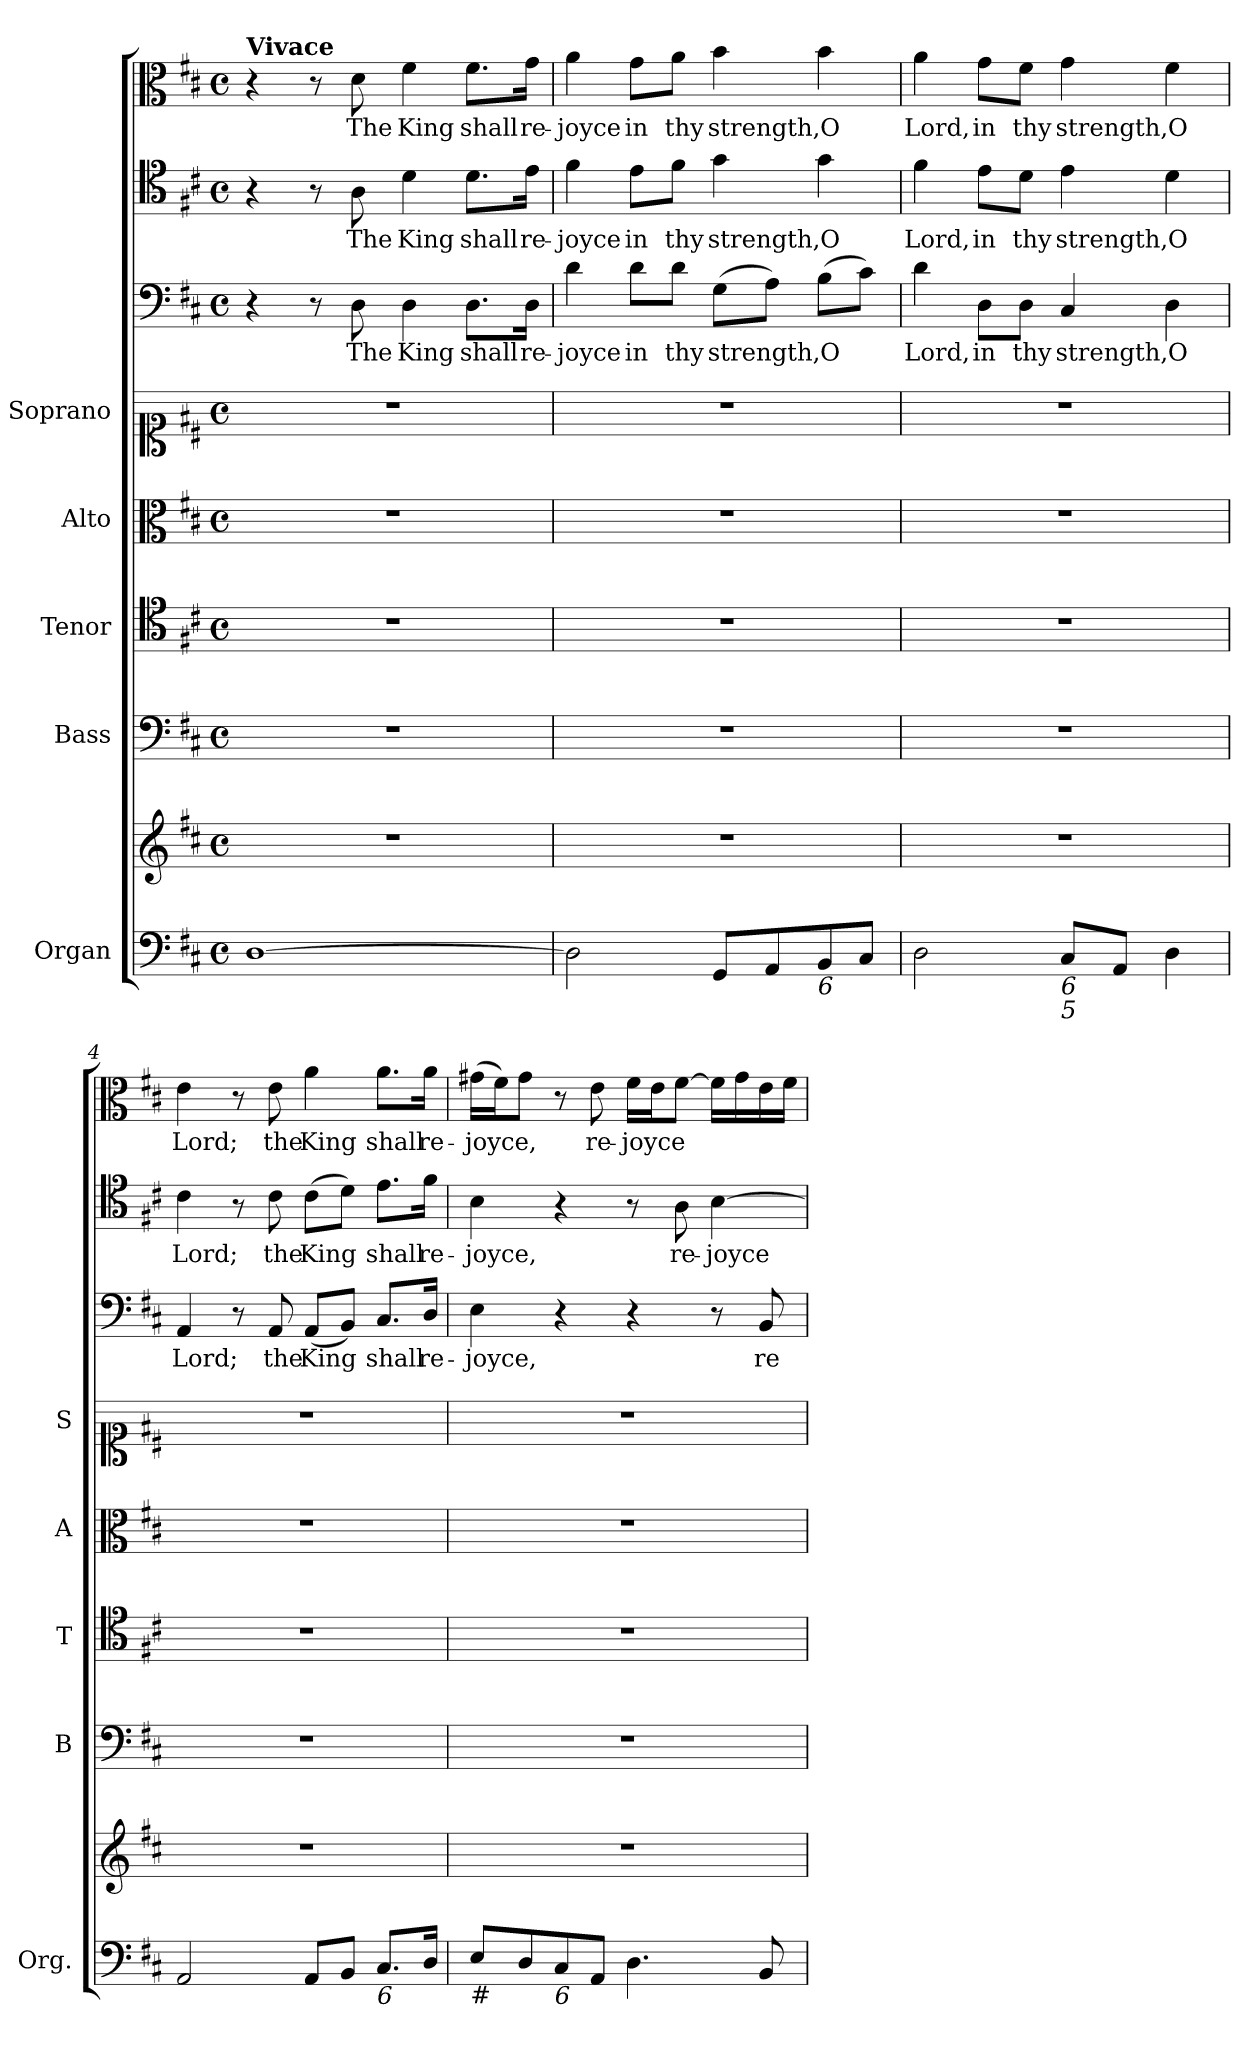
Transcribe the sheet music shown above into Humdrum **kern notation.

**kern	**kern	**kern	**kern	**kern	**kern	**kern	**text	**kern	**text	**kern	**text
*part8	*part8	*part7	*part6	*part5	*part4	*part3	*part3	*part2	*part2	*part1	*part1
*staff9	*staff8	*staff7	*staff6	*staff5	*staff4	*staff3	*staff3	*staff2	*staff2	*staff1	*staff1
*I"Organ	*	*I"Bass	*I"Tenor	*I"Alto	*I"Soprano	*	*	*	*	*	*
*I'Org.	*	*I'B	*I'T	*I'A	*I'S	*	*	*	*	*	*
*clefF4	*clefG2	*clefF4	*clefC4	*clefC3	*clefC1	*clefF4	*	*clefC4	*	*clefC3	*
*k[f#c#]	*k[f#c#]	*k[f#c#]	*k[f#c#]	*k[f#c#]	*k[f#c#]	*k[f#c#]	*	*k[f#c#]	*	*k[f#c#]	*
*D:	*D:	*D:	*D:	*D:	*D:	*D:	*	*D:	*	*D:	*
*M4/4	*M4/4	*M4/4	*M4/4	*M4/4	*M4/4	*M4/4	*	*M4/4	*	*M4/4	*
*met(c)	*met(c)	*met(c)	*met(c)	*met(c)	*met(c)	*met(c)	*	*met(c)	*	*met(c)	*
*MM100	*MM100	*MM100	*MM100	*MM100	*MM100	*MM100	*	*MM100	*	*MM100	*
=1	=1	=1	=1	=1	=1	=1	=1	=1	=1	=1	=1
!	!	!	!	!	!	!	!	!	!	!LO:TX:a:B:t=Vivace	!
[1D	1r	1r	1r	1r	1r	4r	.	4r	.	4r	.
.	.	.	.	.	.	8r	.	8r	.	8r	.
!	!	!	!	!	!	!	!LO:LY:b	!	!LO:LY:b	!	!LO:LY:b
.	.	.	.	.	.	8D\	The	8A\	The	8d\	The
!	!	!	!	!	!	!	!LO:LY:b	!	!LO:LY:b	!	!LO:LY:b
.	.	.	.	.	.	4D\	King	4d\	King	4f#\	King
!	!	!	!	!	!	!	!LO:LY:b	!	!LO:LY:b	!	!LO:LY:b
.	.	.	.	.	.	8.D\L	shall	8.d\L	shall	8.f#\L	shall
!	!	!	!	!	!	!	!LO:LY:b	!	!LO:LY:b	!	!LO:LY:b
.	.	.	.	.	.	16D\Jk	re-	16e\Jk	re-	16g\Jk	re-
=2	=2	=2	=2	=2	=2	=2	=2	=2	=2	=2	=2
!	!	!	!	!	!	!	!LO:LY:b	!	!LO:LY:b	!	!LO:LY:b
2D\]	1r	1r	1r	1r	1r	4d\	-joyce	4f#\	-joyce	4a\	-joyce
!	!	!	!	!	!	!	!LO:LY:b	!	!LO:LY:b	!	!LO:LY:b
.	.	.	.	.	.	8d\L	in	8e\L	in	8g\L	in
!	!	!	!	!	!	!	!LO:LY:b	!	!LO:LY:b	!	!LO:LY:b
.	.	.	.	.	.	8d\J	thy	8f#\J	thy	8a\J	thy
!	!	!	!	!	!	!	!LO:LY:b	!	!LO:LY:b	!	!LO:LY:b
8GG/L	.	.	.	.	.	(>8G\L	strength,	4g\	strength,	4b\	strength,
8AA/	.	.	.	.	.	8A\J)	.	.	.	.	.
!LO:TX:b:i:t=6	!	!	!	!	!	!	!	!	!	!	!
!	!	!	!	!	!	!	!LO:LY:b	!	!LO:LY:b	!	!LO:LY:b
8BB/	.	.	.	.	.	(>8B\L	O	4g\	O	4b\	O
8C#/J	.	.	.	.	.	8c#\J)	.	.	.	.	.
=3	=3	=3	=3	=3	=3	=3	=3	=3	=3	=3	=3
!	!	!	!	!	!	!	!LO:LY:b	!	!LO:LY:b	!	!LO:LY:b
2D\	1r	1r	1r	1r	1r	4d\	Lord,	4f#\	Lord,	4a\	Lord,
!	!	!	!	!	!	!	!LO:LY:b	!	!LO:LY:b	!	!LO:LY:b
.	.	.	.	.	.	8D\L	in	8e\L	in	8g\L	in
!	!	!	!	!	!	!	!LO:LY:b	!	!LO:LY:b	!	!LO:LY:b
.	.	.	.	.	.	8D\J	thy	8d\J	thy	8f#\J	thy
!LO:TX:b:i:t=6	!	!	!	!	!	!	!	!	!	!	!
!LO:TX:b:i:t=5	!	!	!	!	!	!	!	!	!	!	!
!	!	!	!	!	!	!	!LO:LY:b	!	!LO:LY:b	!	!LO:LY:b
8C#/L	.	.	.	.	.	4C#/	strength,	4e\	strength,	4g\	strength,
8AA/J	.	.	.	.	.	.	.	.	.	.	.
!	!	!	!	!	!	!	!LO:LY:b	!	!LO:LY:b	!	!LO:LY:b
4D\	.	.	.	.	.	4D\	O	4d\	O	4f#\	O
=4	=4	=4	=4	=4	=4	=4	=4	=4	=4	=4	=4
!	!	!	!	!	!	!	!LO:LY:b	!	!LO:LY:b	!	!LO:LY:b
2AA/	1r	1r	1r	1r	1r	4AA/	Lord;	4c#\	Lord;	4e\	Lord;
.	.	.	.	.	.	8r	.	8r	.	8r	.
!	!	!	!	!	!	!	!LO:LY:b	!	!LO:LY:b	!	!LO:LY:b
.	.	.	.	.	.	8AA/	the	8c#\	the	8e\	the
!	!	!	!	!	!	!	!LO:LY:b	!	!LO:LY:b	!	!LO:LY:b
8AA/L	.	.	.	.	.	(<8AA/L	King	(>8c#\L	King	4a\	King
8BB/J	.	.	.	.	.	8BB/J)	.	8d\J)	.	.	.
!LO:TX:b:i:t=6	!	!	!	!	!	!	!	!	!	!	!
!	!	!	!	!	!	!	!LO:LY:b	!	!LO:LY:b	!	!LO:LY:b
8.C#/L	.	.	.	.	.	8.C#/L	shall	8.e\L	shall	8.a\L	shall
!	!	!	!	!	!	!	!LO:LY:b	!	!LO:LY:b	!	!LO:LY:b
16D/Jk	.	.	.	.	.	16D/Jk	re-	16f#\Jk	re-	16a\Jk	re-
!!LO:LB:g=z
=5	=5	=5	=5	=5	=5	=5	=5	=5	=5	=5	=5
!LO:TX:b:t=#	!	!	!	!	!	!	!	!	!	!	!
!	!	!	!	!	!	!	!LO:LY:b	!	!LO:LY:b	!	!LO:LY:b
8E/L	1r	1r	1r	1r	1r	4E\	-joyce,	4B\	-joyce,	(>16g#X\LL	-joyce,
.	.	.	.	.	.	.	.	.	.	16f#\J)	.
8D/	.	.	.	.	.	.	.	.	.	8g#\J	.
!LO:TX:b:i:t=6	!	!	!	!	!	!	!	!	!	!	!
8C#/	.	.	.	.	.	4r	.	4r	.	8r	.
!	!	!	!	!	!	!	!	!	!	!	!LO:LY:b
8AA/J	.	.	.	.	.	.	.	.	.	8e\	re-
!	!	!	!	!	!	!	!	!	!	!	!LO:LY:b
4.D\	.	.	.	.	.	4r	.	8r	.	16f#\LL	-joyce
.	.	.	.	.	.	.	.	.	.	16e\J	.
!	!	!	!	!	!	!	!	!	!LO:LY:b	!	!
.	.	.	.	.	.	.	.	8A\	re-	[8f#\J	.
!	!	!	!	!	!	!	!	!	!LO:LY:b	!	!
.	.	.	.	.	.	8r	.	[4B\	-joyce	16f#\LL]	.
.	.	.	.	.	.	.	.	.	.	16g#\	.
!	!	!	!	!	!	!	!LO:LY:b	!	!	!	!
8BB/	.	.	.	.	.	8BB/	re-	.	.	16e\	.
.	.	.	.	.	.	.	.	.	.	16f#\JJ	.
=	=	=	=	=	=	=	=	=	=	=	=
*-	*-	*-	*-	*-	*-	*-	*-	*-	*-	*-	*-
